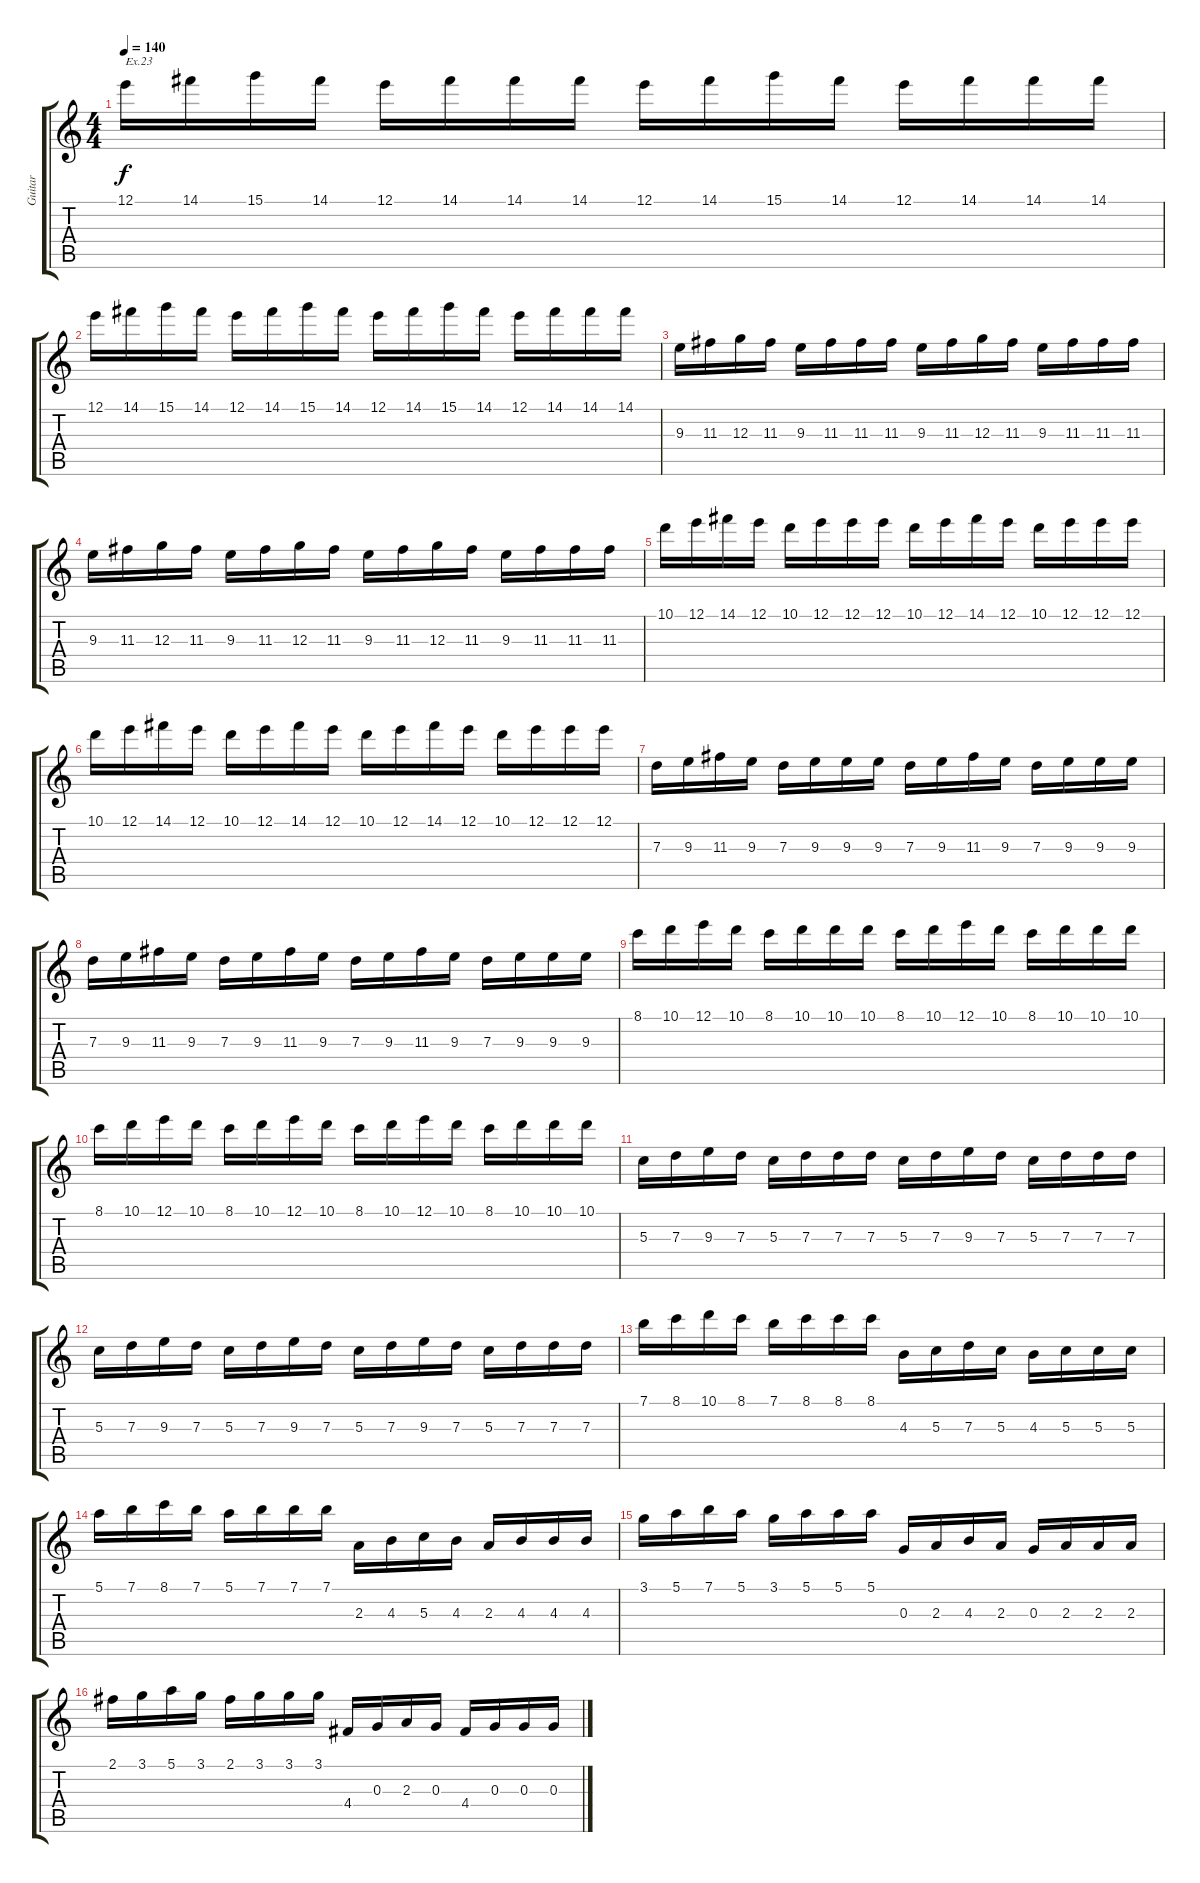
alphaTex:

\track ("Guitar" "Guitar") {instrument distortionguitar}
\staff {score tabs}
\tuning (E4 B3 G3 D3 A2 E2) {hide}
\ts (4 4)
\tempo 140
\clef g2
\ks c
12.1.16{txt "Ex.23" dy f} 14.1.16 15.1.16 14.1.16 12.1.16 14.1.16 14.1.16 14.1.16 12.1.16 14.1.16 15.1.16 14.1.16 12.1.16 14.1.16 14.1.16 14.1.16 |
12.1.16 14.1.16 15.1.16 14.1.16 12.1.16 14.1.16 15.1.16 14.1.16 12.1.16 14.1.16 15.1.16 14.1.16 12.1.16 14.1.16 14.1.16 14.1.16 |
9.3.16 11.3.16 12.3.16 11.3.16 9.3.16 11.3.16 11.3.16 11.3.16 9.3.16 11.3.16 12.3.16 11.3.16 9.3.16 11.3.16 11.3.16 11.3.16 |
9.3.16 11.3.16 12.3.16 11.3.16 9.3.16 11.3.16 12.3.16 11.3.16 9.3.16 11.3.16 12.3.16 11.3.16 9.3.16 11.3.16 11.3.16 11.3.16 |
10.1.16 12.1.16 14.1.16 12.1.16 10.1.16 12.1.16 12.1.16 12.1.16 10.1.16 12.1.16 14.1.16 12.1.16 10.1.16 12.1.16 12.1.16 12.1.16 |
10.1.16 12.1.16 14.1.16 12.1.16 10.1.16 12.1.16 14.1.16 12.1.16 10.1.16 12.1.16 14.1.16 12.1.16 10.1.16 12.1.16 12.1.16 12.1.16 |
7.3.16 9.3.16 11.3.16 9.3.16 7.3.16 9.3.16 9.3.16 9.3.16 7.3.16 9.3.16 11.3.16 9.3.16 7.3.16 9.3.16 9.3.16 9.3.16 |
7.3.16 9.3.16 11.3.16 9.3.16 7.3.16 9.3.16 11.3.16 9.3.16 7.3.16 9.3.16 11.3.16 9.3.16 7.3.16 9.3.16 9.3.16 9.3.16 |
8.1.16 10.1.16 12.1.16 10.1.16 8.1.16 10.1.16 10.1.16 10.1.16 8.1.16 10.1.16 12.1.16 10.1.16 8.1.16 10.1.16 10.1.16 10.1.16 |
8.1.16 10.1.16 12.1.16 10.1.16 8.1.16 10.1.16 12.1.16 10.1.16 8.1.16 10.1.16 12.1.16 10.1.16 8.1.16 10.1.16 10.1.16 10.1.16 |
5.3.16 7.3.16 9.3.16 7.3.16 5.3.16 7.3.16 7.3.16 7.3.16 5.3.16 7.3.16 9.3.16 7.3.16 5.3.16 7.3.16 7.3.16 7.3.16 |
5.3.16 7.3.16 9.3.16 7.3.16 5.3.16 7.3.16 9.3.16 7.3.16 5.3.16 7.3.16 9.3.16 7.3.16 5.3.16 7.3.16 7.3.16 7.3.16 |
7.1.16 8.1.16 10.1.16 8.1.16 7.1.16 8.1.16 8.1.16 8.1.16 4.3.16 5.3.16 7.3.16 5.3.16 4.3.16 5.3.16 5.3.16 5.3.16 |
5.1.16 7.1.16 8.1.16 7.1.16 5.1.16 7.1.16 7.1.16 7.1.16 2.3.16 4.3.16 5.3.16 4.3.16 2.3.16 4.3.16 4.3.16 4.3.16 |
3.1.16 5.1.16 7.1.16 5.1.16 3.1.16 5.1.16 5.1.16 5.1.16 0.3.16 2.3.16 4.3.16 2.3.16 0.3.16 2.3.16 2.3.16 2.3.16 |
2.1.16 3.1.16 5.1.16 3.1.16 2.1.16 3.1.16 3.1.16 3.1.16 4.4.16 0.3.16 2.3.16 0.3.16 4.4.16 0.3.16 0.3.16 0.3.16
